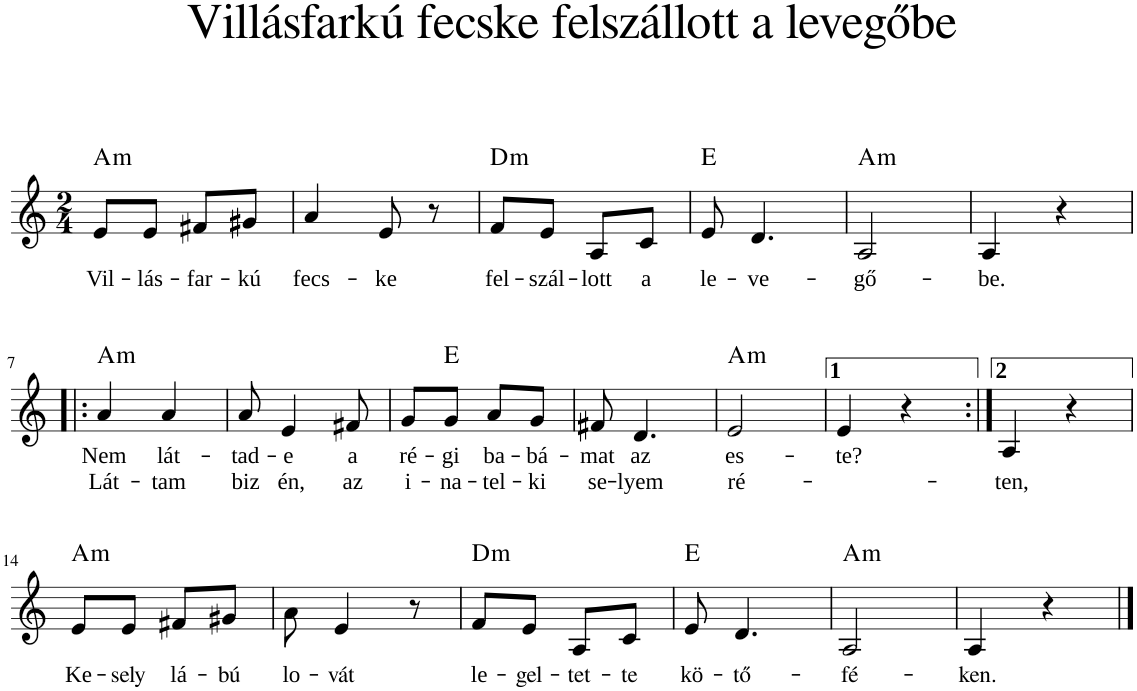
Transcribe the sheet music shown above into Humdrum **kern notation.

**kern	**text	**text	**harte
*part1	*part1	*part1	*part1
*staff1	*staff1	*staff1	*
*I"Piano	*	*	*
*I'Pno	*	*	*
*clefG2	*	*	*
*k[]	*	*	*
*M2/4	*	*	*
=1	=1	=1	=1
!	!LO:LY:b	!	!LO:H:kt=m
8e/L	Vil-	.	A:min
!	!LO:LY:b	!	!
8e/J	-lás-	.	.
!	!LO:LY:b	!	!
8f#X/L	-far-	.	.
!	!LO:LY:b	!	!
8g#X/J	-kú	.	.
=2	=2	=2	=2
!	!LO:LY:b	!	!
4a/	fecs-	.	.
!	!LO:LY:b	!	!
8e/	-ke	.	.
8r	.	.	.
=3	=3	=3	=3
!	!LO:LY:b	!	!LO:H:kt=m
8f/L	fel-	.	D:min
!	!LO:LY:b	!	!
8e/J	-szál-	.	.
!	!LO:LY:b	!	!
8A/L	-lott	.	.
!	!LO:LY:b	!	!
8c/J	a	.	.
=4	=4	=4	=4
!	!LO:LY:b	!	!LO:H:kt=N.C.
8e/	le-	.	N
!	!LO:LY:b	!	!
4.d/	-ve-	.	.
=5	=5	=5	=5
!	!LO:LY:b	!	!LO:H:kt=m
2A/	-gő-	.	A:min
=6	=6	=6	=6
!	!LO:LY:b	!	!
4A/	-be.	.	.
4r	.	.	.
!!LO:LB:g=z
=7!|:	=7!|:	=7!|:	=7!|:
!	!LO:LY:b	!LO:LY:b	!LO:H:kt=m
4a/	Nem	Lát-	A:min
!	!LO:LY:b	!LO:LY:b	!
4a/	lát-	-tam	.
=8	=8	=8	=8
!	!LO:LY:b	!LO:LY:b	!
8a/	-tad-	biz	.
!	!LO:LY:b	!LO:LY:b	!
4e/	-e	én,	.
!	!LO:LY:b	!LO:LY:b	!
8f#X/	a	az	.
=9	=9	=9	=9
!	!LO:LY:b	!LO:LY:b	!
8g/L	ré-	i-	.
!	!LO:LY:b	!LO:LY:b	!LO:H:kt=N.C.
8g/J	-gi	-na-	N
!	!LO:LY:b	!LO:LY:b	!
8a/L	ba-	-tel-	.
!	!LO:LY:b	!LO:LY:b	!
8g/J	-bá-	-ki	.
=10	=10	=10	=10
!	!LO:LY:b	!LO:LY:b	!
8f#X/	-mat	se-	.
!	!LO:LY:b	!LO:LY:b	!
4.d/	az	-lyem	.
=11	=11	=11	=11
!	!LO:LY:b	!LO:LY:b	!LO:H:kt=m
2e/	es-	ré-	A:min
=12	=12	=12	=12
!	!LO:LY:b	!	!
4e/	-te?	.	.
4r	.	.	.
=13:|!	=13:|!	=13:|!	=13:|!
!	!	!LO:LY:b	!
4A/	.	-ten,	.
4r	.	.	.
!!LO:LB:g=z
=14	=14	=14	=14
!	!LO:LY:b	!	!LO:H:kt=m
8e/L	Ke-	.	A:min
!	!LO:LY:b	!	!
8e/J	-sely	.	.
!	!LO:LY:b	!	!
8f#X/L	lá-	.	.
!	!LO:LY:b	!	!
8g#X/J	-bú	.	.
=15	=15	=15	=15
!	!LO:LY:b	!	!
8a\	lo-	.	.
!	!LO:LY:b	!	!
4e/	-vát	.	.
8r	.	.	.
=16	=16	=16	=16
!	!LO:LY:b	!	!LO:H:kt=m
8f/L	le-	.	D:min
!	!LO:LY:b	!	!
8e/J	-gel-	.	.
!	!LO:LY:b	!	!
8A/L	-tet-	.	.
!	!LO:LY:b	!	!
8c/J	-te	.	.
=17	=17	=17	=17
!	!LO:LY:b	!	!LO:H:kt=N.C.
8e/	kö-	.	N
!	!LO:LY:b	!	!
4.d/	-tő-	.	.
=18	=18	=18	=18
!	!LO:LY:b	!	!LO:H:kt=m
2A/	-fé-	.	A:min
=19	=19	=19	=19
!	!LO:LY:b	!	!
4A/	-ken.	.	.
4r	.	.	.
==	==	==	==
*-	*-	*-	*-
